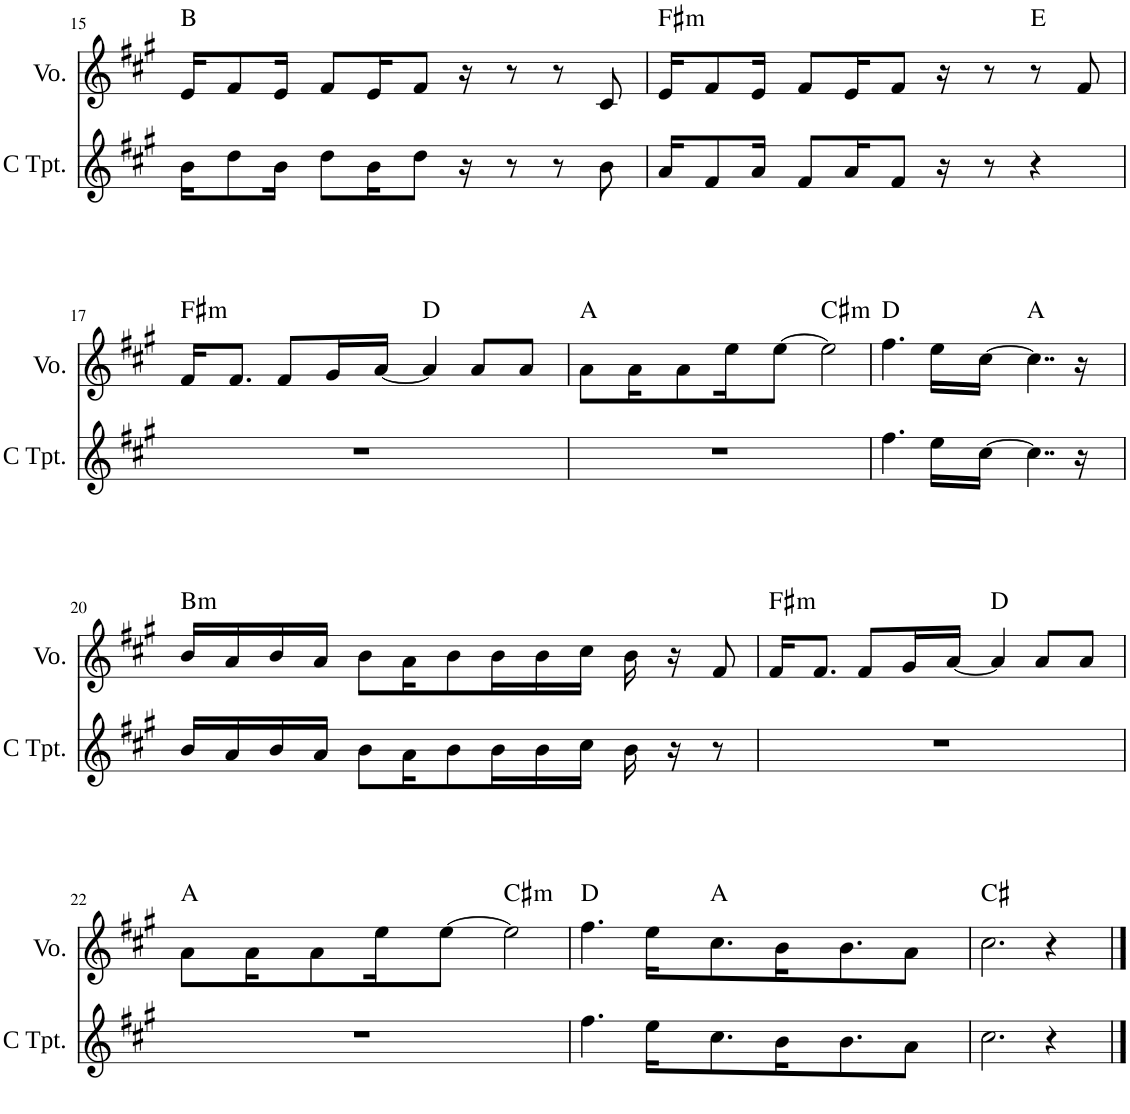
**kern	**kern	**harte
*part2	*part1	*part1
*staff2	*staff1	*
*I"C Trumpet	*I"Voice	*
*I'C Tpt.	*I'Vo.	*
!!LO:PB:g=z
*clefG2	*clefG2	*
*k[f#c#g#]	*k[f#c#g#]	*
*M4/4	*M4/4	*
=15	=15	=15
16b\KL	16e/KL	B:maj
8dd\	8f#/	.
16b\Jk	16e/Jk	.
8dd\L	8f#/L	.
16b\K	16e/K	.
8dd\J	8f#/J	.
16r	16r	.
8r	8r	.
8r	8r	.
8b\	8c#/	.
=16	=16	=16
!	!	!LO:H:kt=m
16a/KL	16e/KL	F#:min
8f#/	8f#/	.
16a/Jk	16e/Jk	.
8f#/L	8f#/L	.
16a/K	16e/K	.
8f#/J	8f#/J	.
16r	16r	.
8r	8r	.
4r	8r	E:maj
.	8f#/	.
!!LO:LB:g=z
=17	=17	=17
!	!	!LO:H:kt=m
1r	16f#/KL	F#:min
.	8.f#/J	.
.	8f#/L	.
.	16g#/L	.
.	[16a/JJ	.
.	4a/]	D:maj
.	8a/L	.
.	8a/J	.
=18	=18	=18
1r	8a\L	A:maj
.	16a\K	.
.	8a\	.
.	16ee\K	.
.	[8ee\J	.
!	!	!LO:H:kt=m
.	2ee\]	C#:min
=19	=19	=19
4.ff#\	4.ff#\	D:maj
16ee\LL	16ee\LL	.
[16cc#\JJ	[16cc#\JJ	.
4..cc#\]	4..cc#\]	A:maj
16r	16r	.
!!LO:LB:g=z
=20	=20	=20
!	!	!LO:H:kt=m
16b/LL	16b/LL	B:min
16a/	16a/	.
16b/	16b/	.
16a/JJ	16a/JJ	.
8b\L	8b\L	.
16a\K	16a\K	.
8b\	8b\	.
16b\L	16b\L	.
16b\	16b\	.
16cc#\JJ	16cc#\JJ	.
16b\	16b\	.
16r	16r	.
8r	8f#/	.
=21	=21	=21
!	!	!LO:H:kt=m
1r	16f#/KL	F#:min
.	8.f#/J	.
.	8f#/L	.
.	16g#/L	.
.	[16a/JJ	.
.	4a/]	D:maj
.	8a/L	.
.	8a/J	.
!!LO:LB:g=z
=22	=22	=22
1r	8a\L	A:maj
.	16a\K	.
.	8a\	.
.	16ee\K	.
.	[8ee\J	.
!	!	!LO:H:kt=m
.	2ee\]	C#:min
=23	=23	=23
4.ff#\	4.ff#\	D:maj
16ee\KL	16ee\KL	.
8.cc#\	8.cc#\	A:maj
16b\K	16b\K	.
8.b\	8.b\	.
8a\J	8a\J	.
=24	=24	=24
2.cc#\	2.cc#\	C#:maj
4r	4r	.
==	==	==
*-	*-	*-
